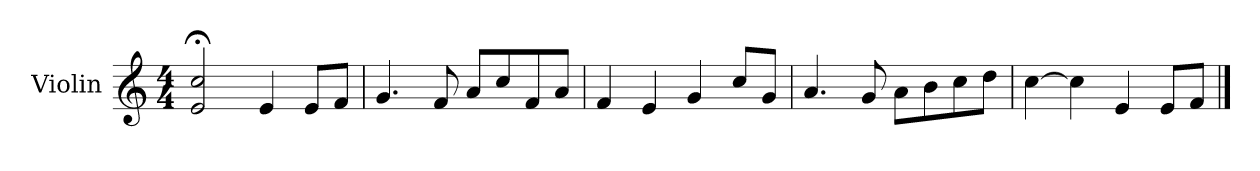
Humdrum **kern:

**kern
*part1
*staff1
*I"Violin
*I'Vln.
*clefG2
*k[]
*M4/4
=1
2e;</ 2cc;</
4e/
8e/L
8f/J
=2
4.g/
8f/
8a/L
8cc/
8f/
8a/J
=3
4f/
4e/
4g/
8cc/L
8g/J
=4
4.a/
8g/
8a\L
8b\
8cc\
8dd\J
=5
[4cc\
4cc\]
4e/
8e/L
8f/J
==
*-
